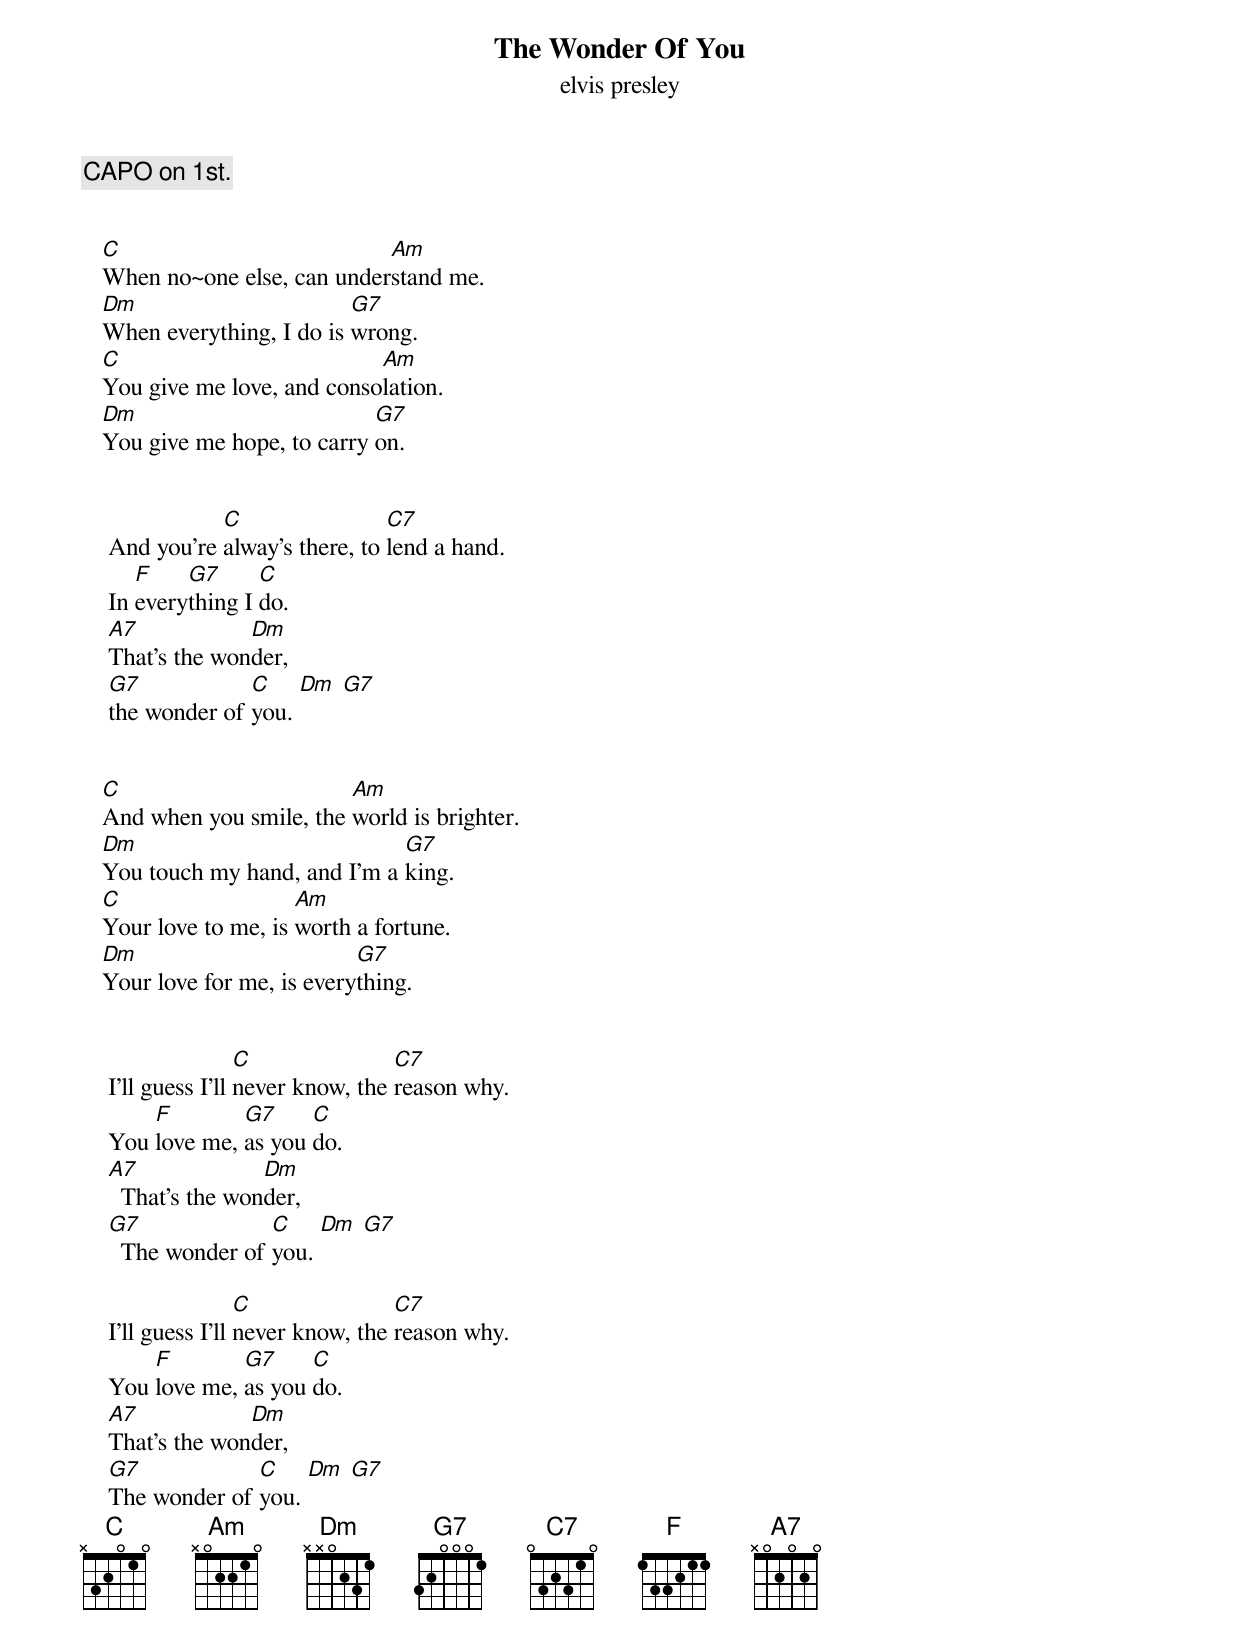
{title: The Wonder Of You}
{subtitle: elvis presley}

{c: CAPO on 1st.}


   [C]When no~one else, can under[Am]stand me.
   [Dm]When everything, I do is [G7]wrong.
   [C]You give me love, and conso[Am]lation.
   [Dm]You give me hope, to carry [G7]on.


    And you're [C]alway's there, to [C7]lend a hand.
    In [F]every[G7]thing I [C]do.
    [A7]That's the won[Dm]der,
    [G7]the wonder of [C]you. [Dm] [G7]


   [C]And when you smile, the [Am]world is brighter.
   [Dm]You touch my hand, and I'm a [G7]king.
   [C]Your love to me, is [Am]worth a fortune.
   [Dm]Your love for me, is every[G7]thing.


    I'll guess I'll [C]never know, the [C7]reason why.
    You [F]love me, [G7]as you [C]do.
    [A7]  That's the won[Dm]der,
    [G7]  The wonder of [C]you. [Dm] [G7]

    I'll guess I'll [C]never know, the [C7]reason why.
    You [F]love me, [G7]as you [C]do.
    [A7]That's the won[Dm]der,
    [G7]The wonder of [C]you. [Dm] [G7]
